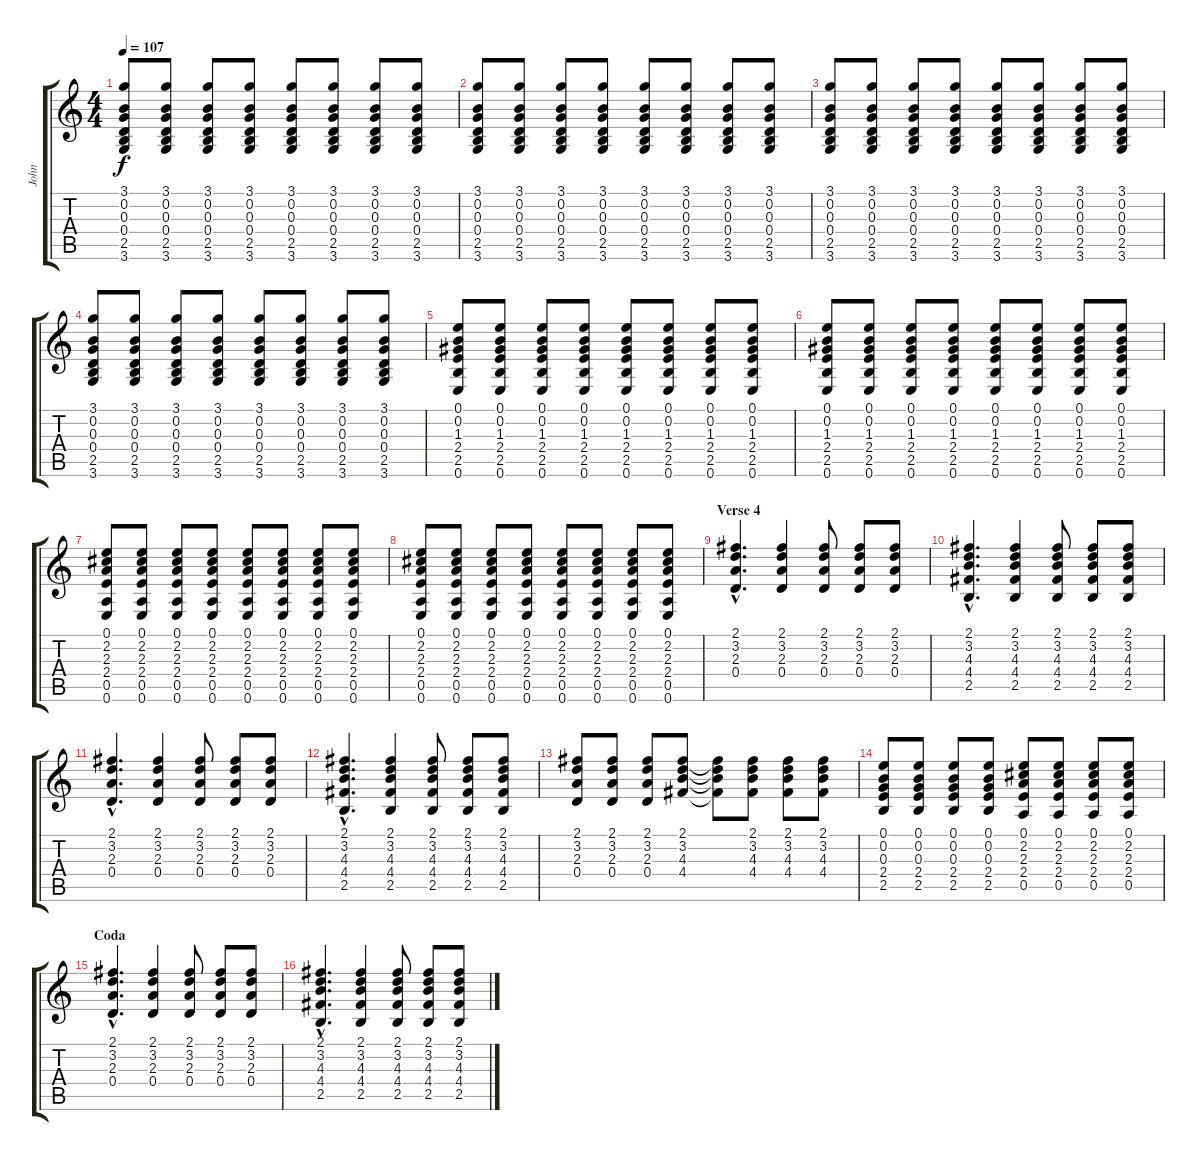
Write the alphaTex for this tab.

\track ("John" "John") {instrument electricguitarmuted}
\staff {score tabs}
\tuning (E4 B3 G3 D3 A2 E2) {hide}
\ts (4 4)
\tempo 107
\clef g2
\ks c
(3.1 0.2 0.3 0.4 2.5 3.6).8{dy f} (3.1 0.2 0.3 0.4 2.5 3.6).8 (3.1 0.2 0.3 0.4 2.5 3.6).8 (3.1 0.2 0.3 0.4 2.5 3.6).8 (3.1 0.2 0.3 0.4 2.5 3.6).8 (3.1 0.2 0.3 0.4 2.5 3.6).8 (3.1 0.2 0.3 0.4 2.5 3.6).8 (3.1 0.2 0.3 0.4 2.5 3.6).8 |
(3.1 0.2 0.3 0.4 2.5 3.6).8 (3.1 0.2 0.3 0.4 2.5 3.6).8 (3.1 0.2 0.3 0.4 2.5 3.6).8 (3.1 0.2 0.3 0.4 2.5 3.6).8 (3.1 0.2 0.3 0.4 2.5 3.6).8 (3.1 0.2 0.3 0.4 2.5 3.6).8 (3.1 0.2 0.3 0.4 2.5 3.6).8 (3.1 0.2 0.3 0.4 2.5 3.6).8 |
(3.1 0.2 0.3 0.4 2.5 3.6).8 (3.1 0.2 0.3 0.4 2.5 3.6).8 (3.1 0.2 0.3 0.4 2.5 3.6).8 (3.1 0.2 0.3 0.4 2.5 3.6).8 (3.1 0.2 0.3 0.4 2.5 3.6).8 (3.1 0.2 0.3 0.4 2.5 3.6).8 (3.1 0.2 0.3 0.4 2.5 3.6).8 (3.1 0.2 0.3 0.4 2.5 3.6).8 |
(3.1 0.2 0.3 0.4 2.5 3.6).8 (3.1 0.2 0.3 0.4 2.5 3.6).8 (3.1 0.2 0.3 0.4 2.5 3.6).8 (3.1 0.2 0.3 0.4 2.5 3.6).8 (3.1 0.2 0.3 0.4 2.5 3.6).8 (3.1 0.2 0.3 0.4 2.5 3.6).8 (3.1 0.2 0.3 0.4 2.5 3.6).8 (3.1 0.2 0.3 0.4 2.5 3.6).8 |
(0.1 0.2 1.3 2.4 2.5 0.6).8 (0.1 0.2 1.3 2.4 2.5 0.6).8 (0.1 0.2 1.3 2.4 2.5 0.6).8 (0.1 0.2 1.3 2.4 2.5 0.6).8 (0.1 0.2 1.3 2.4 2.5 0.6).8 (0.1 0.2 1.3 2.4 2.5 0.6).8 (0.1 0.2 1.3 2.4 2.5 0.6).8 (0.1 0.2 1.3 2.4 2.5 0.6).8 |
(0.1 0.2 1.3 2.4 2.5 0.6).8 (0.1 0.2 1.3 2.4 2.5 0.6).8 (0.1 0.2 1.3 2.4 2.5 0.6).8 (0.1 0.2 1.3 2.4 2.5 0.6).8 (0.1 0.2 1.3 2.4 2.5 0.6).8 (0.1 0.2 1.3 2.4 2.5 0.6).8 (0.1 0.2 1.3 2.4 2.5 0.6).8 (0.1 0.2 1.3 2.4 2.5 0.6).8 |
(0.1 2.2 2.3 2.4 0.5 0.6).8 (0.1 2.2 2.3 2.4 0.5 0.6).8 (0.1 2.2 2.3 2.4 0.5 0.6).8 (0.1 2.2 2.3 2.4 0.5 0.6).8 (0.1 2.2 2.3 2.4 0.5 0.6).8 (0.1 2.2 2.3 2.4 0.5 0.6).8 (0.1 2.2 2.3 2.4 0.5 0.6).8 (0.1 2.2 2.3 2.4 0.5 0.6).8 |
(0.1 2.2 2.3 2.4 0.5 0.6).8 (0.1 2.2 2.3 2.4 0.5 0.6).8 (0.1 2.2 2.3 2.4 0.5 0.6).8 (0.1 2.2 2.3 2.4 0.5 0.6).8 (0.1 2.2 2.3 2.4 0.5 0.6).8 (0.1 2.2 2.3 2.4 0.5 0.6).8 (0.1 2.2 2.3 2.4 0.5 0.6).8 (0.1 2.2 2.3 2.4 0.5 0.6).8 |
\section ("" "Verse 4")
(2.1{hac} 3.2{hac} 2.3{hac} 0.4{hac}).4{d} (2.1 3.2 2.3 0.4).4 (2.1 3.2 2.3 0.4).8 (2.1 3.2 2.3 0.4).8 (2.1 3.2 2.3 0.4).8 |
(2.1{hac} 3.2{hac} 4.3{hac} 4.4{hac} 2.5{hac}).4{d} (2.1 3.2 4.3 4.4 2.5).4 (2.1 3.2 4.3 4.4 2.5).8 (2.1 3.2 4.3 4.4 2.5).8 (2.1 3.2 4.3 4.4 2.5).8 |
(2.1{hac} 3.2{hac} 2.3{hac} 0.4{hac}).4{d} (2.1 3.2 2.3 0.4).4 (2.1 3.2 2.3 0.4).8 (2.1 3.2 2.3 0.4).8 (2.1 3.2 2.3 0.4).8 |
(2.1{hac} 3.2{hac} 4.3{hac} 4.4{hac} 2.5{hac}).4{d} (2.1 3.2 4.3 4.4 2.5).4 (2.1 3.2 4.3 4.4 2.5).8 (2.1 3.2 4.3 4.4 2.5).8 (2.1 3.2 4.3 4.4 2.5).8 |
(2.1 3.2 2.3 0.4).8 (2.1 3.2 2.3 0.4).8 (2.1 3.2 2.3 0.4).8 (2.1 3.2 4.3 4.4).8 (2.1{t} 3.2{t} 4.3{t} 4.4{t}).8 (2.1 3.2 4.3 4.4).8 (2.1 3.2 4.3 4.4).8 (2.1 3.2 4.3 4.4).8 |
(0.1 0.2 0.3 2.4 2.5).8 (0.1 0.2 0.3 2.4 2.5).8 (0.1 0.2 0.3 2.4 2.5).8 (0.1 0.2 0.3 2.4 2.5).8 (0.1 2.2 2.3 2.4 0.5).8 (0.1 2.2 2.3 2.4 0.5).8 (0.1 2.2 2.3 2.4 0.5).8 (0.1 2.2 2.3 2.4 0.5).8 |
\section ("" "Coda")
(2.1{hac} 3.2{hac} 2.3{hac} 0.4{hac}).4{d} (2.1 3.2 2.3 0.4).4 (2.1 3.2 2.3 0.4).8 (2.1 3.2 2.3 0.4).8 (2.1 3.2 2.3 0.4).8 |
(2.1{hac} 3.2{hac} 4.3{hac} 4.4{hac} 2.5{hac}).4{d} (2.1 3.2 4.3 4.4 2.5).4 (2.1 3.2 4.3 4.4 2.5).8 (2.1 3.2 4.3 4.4 2.5).8 (2.1 3.2 4.3 4.4 2.5).8
